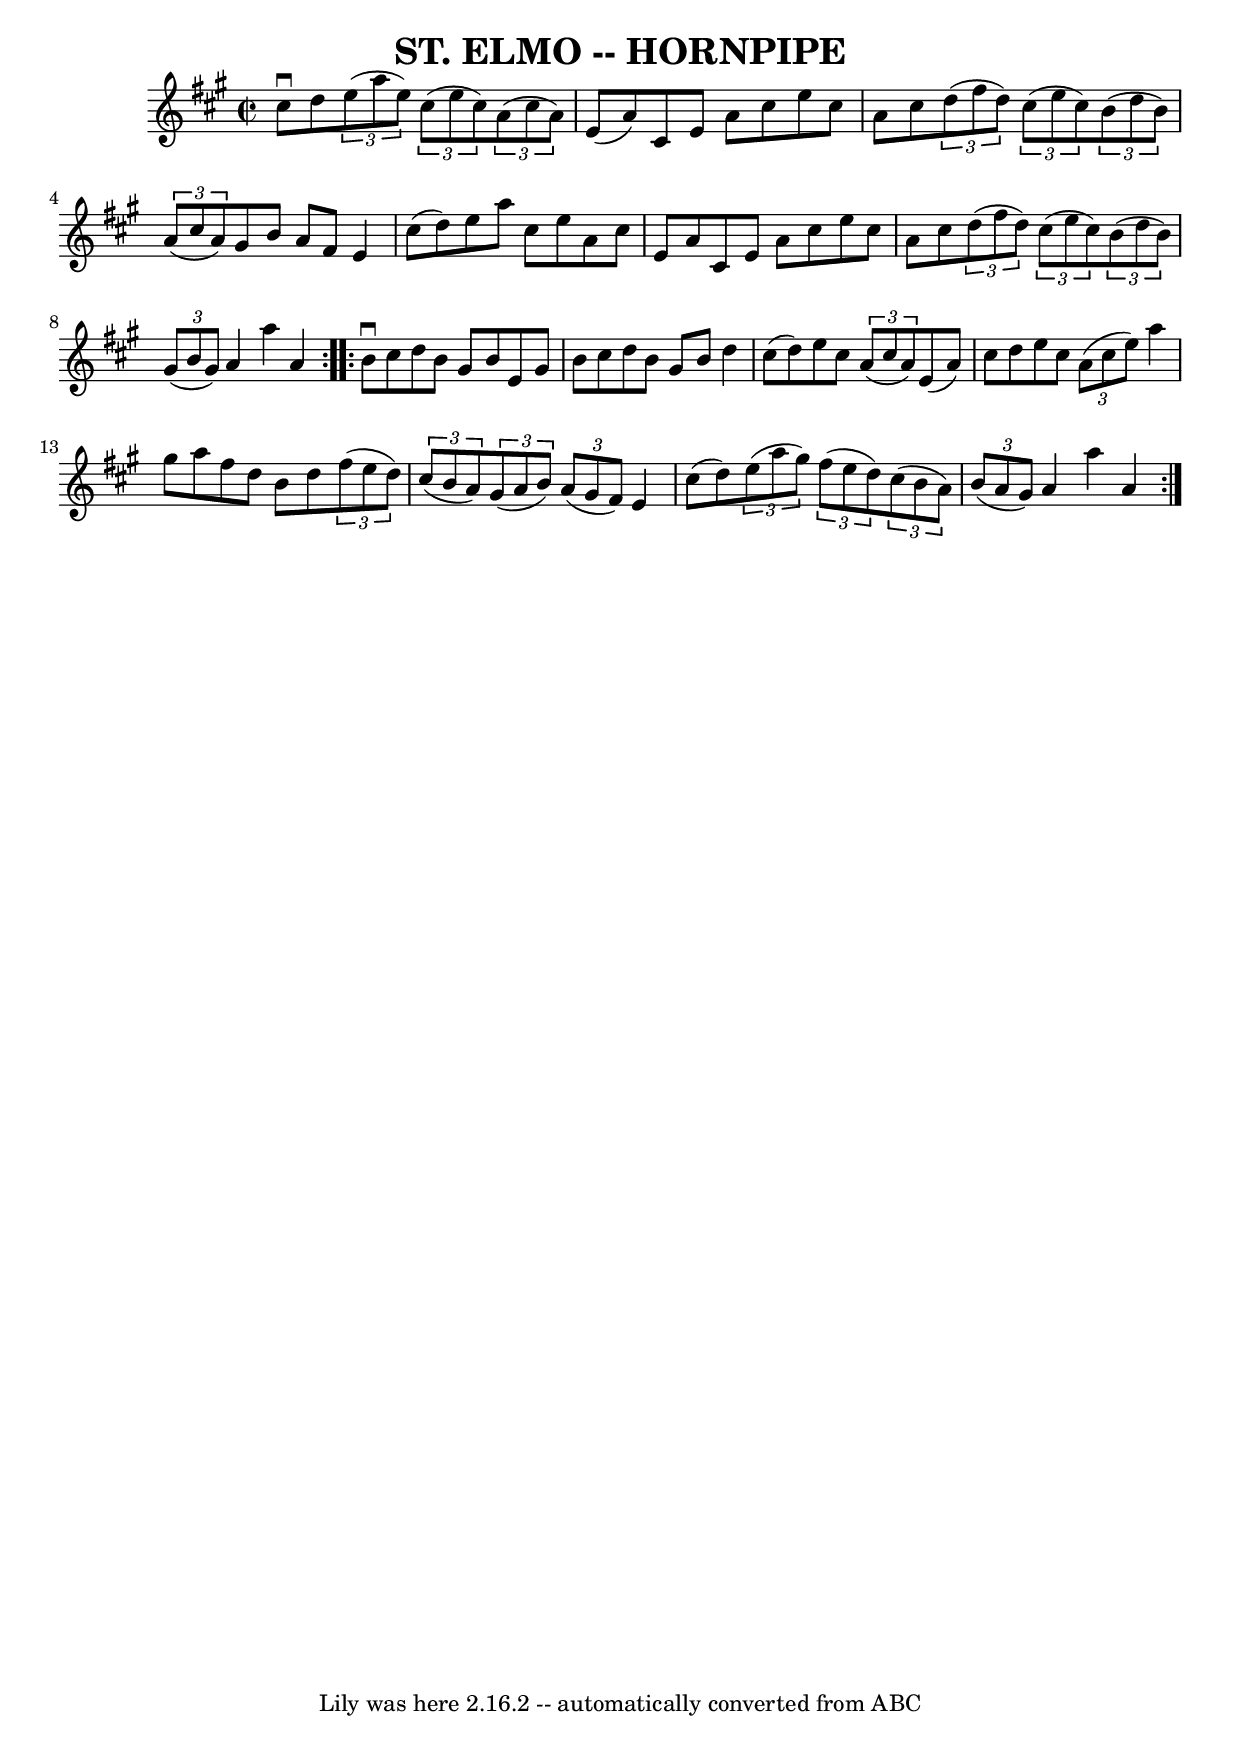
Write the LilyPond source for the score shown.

\version "2.16.2"
\include "Mammoth.ily"
\header {
	%% book = "Ryan's Mammoth Collection of Fiddle Tunes"
	crossRefNumber = "1"
	footnotes = ""
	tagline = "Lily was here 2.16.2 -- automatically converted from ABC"
	title = "ST. ELMO -- HORNPIPE"
}
voicedefault =  {


\repeat volta 2 {
\override Staff.TimeSignature #'style = #'C
 \time 2/2 
\key a \major cis''8^\downbow d''8        |
   
\times 2/3 { e''8 (a''8 e''8) }   \times 2/3 { cis''8 (e''8    
cis''8) }   \times 2/3 { a'8 (cis''8 a'8) } e'8 (a'8)   
|
 cis'8 e'8 a'8 cis''8 e''8 cis''8 a'8 cis''8    
|
   \times 2/3 { d''8 (fis''8 d''8) }   \times 2/3 { cis''8 
(e''8 cis''8) }   \times 2/3 { b'8 (d''8 b'8) }   
\times 2/3 { a'8 (cis''8 a'8) }   |
 gis'8 b'8 a'8    
fis'8 e'4 cis''8 (d''8)   |
     |
 e''8 a''8    
cis''8 e''8 a'8 cis''8 e'8 a'8    |
 cis'8 e'8 a'8 
 cis''8 e''8 cis''8 a'8 cis''8    |
   \times 2/3 { d''8 
(fis''8 d''8) }   \times 2/3 { cis''8 (e''8 cis''8) }   
\times 2/3 { b'8 (d''8 b'8) }   \times 2/3 { gis'8 (b'8    
gis'8) }   |
 a'4 a''4 a'4    }     \repeat volta 2 { b'8 
^\downbow cis''8        |
 d''8 b'8 gis'8 b'8 e'8    
gis'8 b'8 cis''8    |
 d''8 b'8 gis'8 b'8 d''4    
cis''8 (d''8)   |
 e''8 cis''8    \times 2/3 { a'8 (
cis''8 a'8) } e'8 (a'8) cis''8 d''8    |
 e''8    
cis''8    \times 2/3 { a'8 (cis''8 e''8) } a''4 gis''8 a''8  
  |
     |
 fis''8 d''8 b'8 d''8    \times 2/3 {   
fis''8 (e''8 d''8) }   \times 2/3 { cis''8 (b'8 a'8) }   
|
   \times 2/3 { gis'8 (a'8 b'8) }   \times 2/3 { a'8 (
gis'8 fis'8) } e'4 cis''8 (d''8)   |
   \times 2/3 {   
e''8 (a''8 gis''8) }   \times 2/3 { fis''8 (e''8 d''8) }   
\times 2/3 { cis''8 (b'8 a'8) }   \times 2/3 { b'8 (a'8    
gis'8) }   |
 a'4 a''4 a'4    }   
}

\score{
    <<

	\context Staff="default"
	{
	    \voicedefault 
	}

    >>
	\layout {
	}
	\midi {}
}
